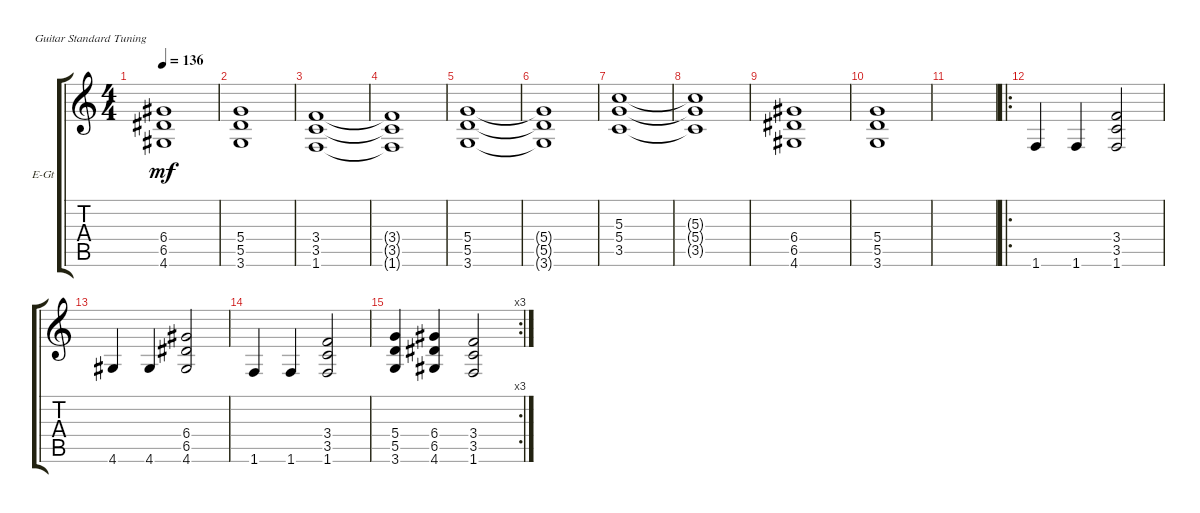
\defaultSystemsLayout 4
\bracketExtendMode groupsimilarinstruments
\firstSystemTrackNameOrientation horizontal
\otherSystemsTrackNameOrientation horizontal
\track ("Левин" "E-Gt") {instrument overdrivenguitar}
\staff {score tabs}
\tuning (E4 B3 G3 D3 A2 E2)
\ts (4 4)
\tempo 136
\clef g2
\ks c
(4.6 6.5 6.4).1{dy mf} |
(3.6 5.5 5.4).1 |
(1.6 3.5 3.4).1 |
(1.6{t} 3.5{t} 3.4{t}).1 |
(3.6 5.5 5.4).1 |
(3.6{t} 5.5{t} 5.4{t}).1 |
(3.5 5.4 5.3).1 |
(5.3{t} 5.4{t} 3.5{t}).1 |
(4.6 6.5 6.4).1 |
(3.6 5.5 5.4).1 |
|
\ro
1.6.4 1.6.4 (1.6 3.5 3.4).2 |
4.6.4 4.6.4 (4.6 6.5 6.4).2 |
1.6.4 1.6.4 (1.6 3.5 3.4).2 |
\rc 3
(3.6 5.5 5.4).4 (4.6 6.5 6.4).4 (1.6 3.5 3.4).2
